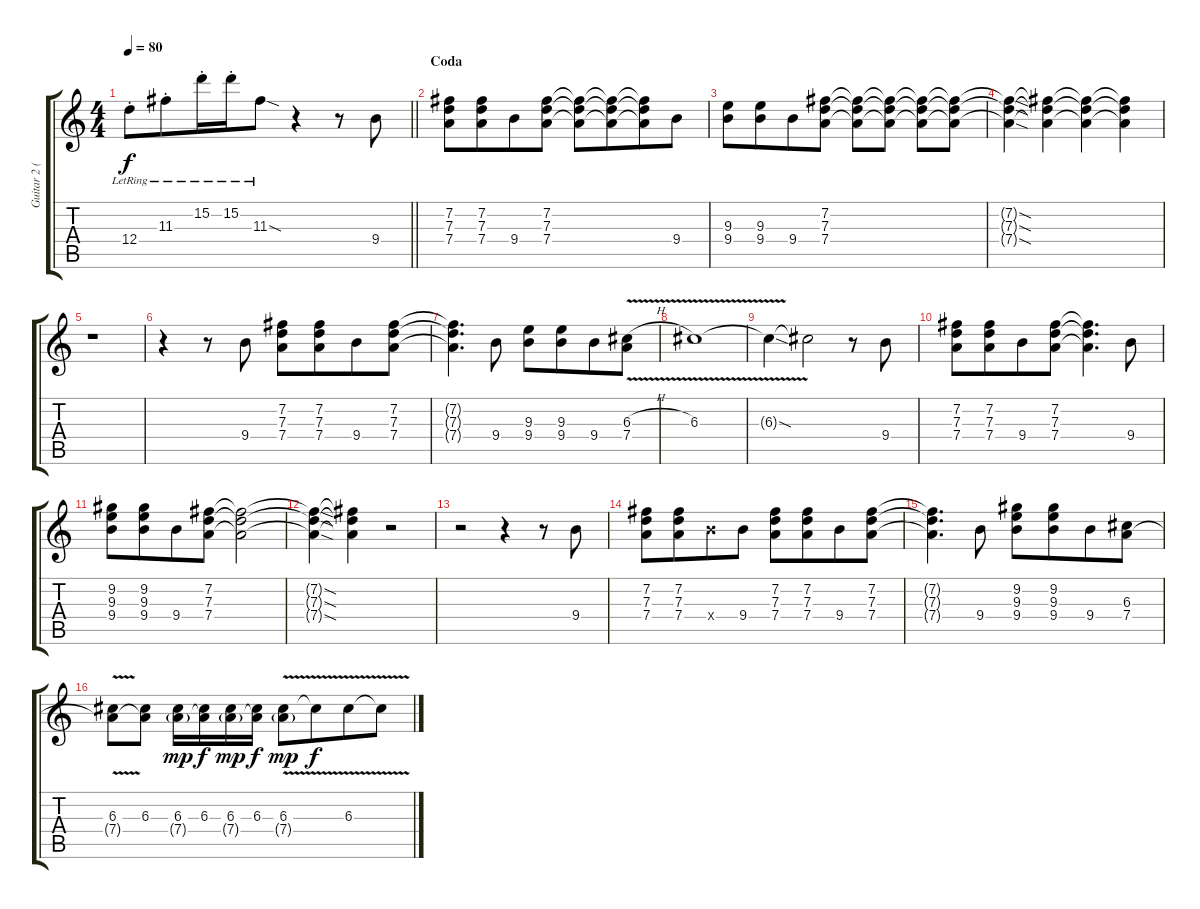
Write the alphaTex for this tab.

\track ("Guitar 2 (Electric)" "Guitar 2 (") {instrument electricguitarclean}
\staff {score tabs}
\tuning (E4 B3 G3 D3 A2 E2) {hide}
\ts (4 4)
\tempo 80
\clef g2
\barLineRight lightlight
\ks c
12.4{st lr}.8{dy f} 11.3{st lr}.8{beam merge} 15.2{st lr}.16 15.2{st lr}.16 11.3{sod lr}.8 r.4 r.8 9.4.8{instrument distortionguitar} |
\section ("" "Coda")
(7.2 7.3 7.4).8 (7.2 7.3 7.4).8{beam merge} 9.4.8 (7.2 7.3 7.4).8 (7.2{t} 7.3{t} 7.4{t}).8 (7.2{t} 7.3{t} 7.4{t}).8{beam merge} (7.2{t} 7.3{t} 7.4{t}).8 9.4.8 |
(9.3 9.4).8 (9.3 9.4).8{beam merge} 9.4.8 (7.2 7.3 7.4).8 (7.2{t} 7.3{t} 7.4{t}).8 (7.2{t} 7.3{t} 7.4{t}).8 (7.2{t} 7.3{t} 7.4{t}).8 (7.2{t} 7.3{t} 7.4{t}).8 |
(7.2{sod t} 7.3{sod t} 7.4{sod t}).4 (7.2{t} 7.3{t} 7.4{t}).4 (7.2{t} 7.3{t} 7.4{t}).4 (7.2{t} 7.3{t} 7.4{t}).4 |
r.1 |
r.4 r.8 9.4.8 (7.2 7.3 7.4).8 (7.2 7.3 7.4).8{beam merge} 9.4.8 (7.2 7.3 7.4).8 |
(7.2{t} 7.3{t} 7.4{t}).4{d} 9.4.8 (9.3 9.4).8 (9.3 9.4).8{beam merge} 9.4.8 (6.3{v h} 7.4).8 |
6.3{v}.1 |
6.3{sod t}.4 6.3{t}.2 r.8 9.4.8 |
(7.2 7.3 7.4).8 (7.2 7.3 7.4).8{beam merge} 9.4.8 (7.2 7.3 7.4).8 (7.2{t} 7.3{t} 7.4{t}).4{d} 9.4.8 |
(9.2 9.3 9.4).8 (9.2 9.3 9.4).8{beam merge} 9.4.8 (7.2 7.3 7.4).8 (7.2{t} 7.3{t} 7.4{t}).2 |
(7.2{sod t} 7.3{sod t} 7.4{sod t}).4 (7.2{t} 7.3{t} 7.4{t}).4 r.2 |
r.2 r.4 r.8 9.4.8 |
(7.2 7.3 7.4).8 (7.2 7.3 7.4).8{beam merge} 9.4{x}.8 9.4.8 (7.2 7.3 7.4).8 (7.2 7.3 7.4).8{beam merge} 9.4.8 (7.2 7.3 7.4).8 |
(7.2{t} 7.3{t} 7.4{t}).4{d} 9.4.8 (9.2 9.3 9.4).8{beam merge} (9.2 9.3 9.4).8{beam merge} 9.4.8 (6.3 7.4).8 |
(6.3{v} 7.4{t}).8 (6.3 7.4{t}).8 (6.3 7.4{g}).16{dy mp beam merge} (6.3 7.4{t}).16{dy f} (6.3 7.4{g}).16{dy mp beam merge} (6.3 7.4{t}).16{dy f} (6.3{v} 7.4{g}).8{dy mp} 6.3{t}.8{dy f beam merge} 6.3{v}.8 6.3{t}.8
